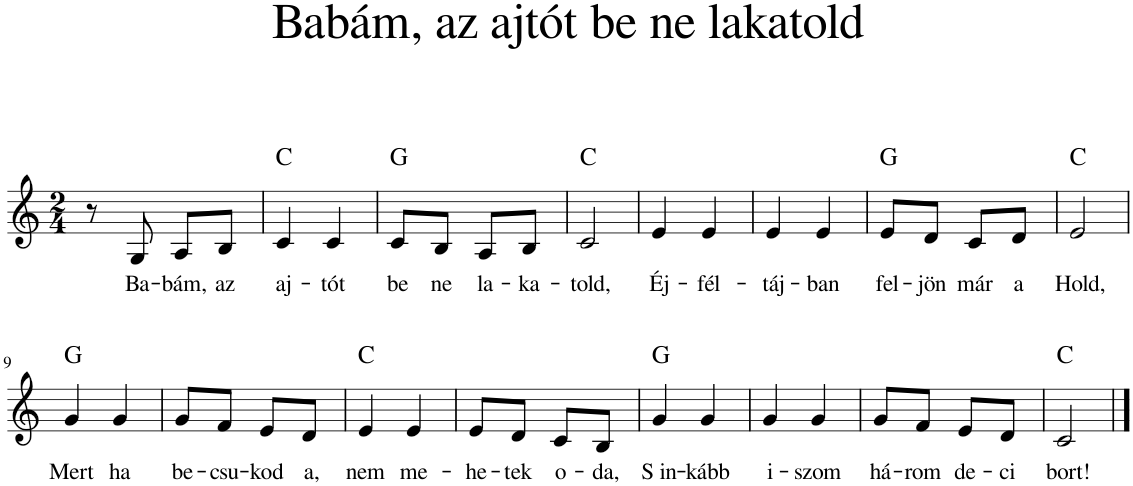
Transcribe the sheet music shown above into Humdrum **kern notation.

**kern	**text	**harte
*part1	*part1	*part1
*staff1	*staff1	*
*I"Piano	*	*
*I'Pno	*	*
*clefG2	*	*
*k[]	*	*
*M2/4	*	*
=1	=1	=1
8r	.	.
!	!LO:LY:b	!
8G/	Ba-	.
!	!LO:LY:b	!
8A/L	-bám,	.
!	!LO:LY:b	!
8B/J	az	.
=2	=2	=2
!	!LO:LY:b	!
4c/	aj-	C:maj
!	!LO:LY:b	!
4c/	-tót	.
=3	=3	=3
!	!LO:LY:b	!
8c/L	be	G:maj
!	!LO:LY:b	!
8B/J	ne	.
!	!LO:LY:b	!
8A/L	la-	.
!	!LO:LY:b	!
8B/J	-ka-	.
=4	=4	=4
!	!LO:LY:b	!
2c/	-told,	C:maj
=5	=5	=5
!	!LO:LY:b	!
4e/	Éj-	.
!	!LO:LY:b	!
4e/	-fél-	.
=6	=6	=6
!	!LO:LY:b	!
4e/	-táj-	.
!	!LO:LY:b	!
4e/	-ban	.
=7	=7	=7
!	!LO:LY:b	!
8e/L	fel-	G:maj
!	!LO:LY:b	!
8d/J	-jön	.
!	!LO:LY:b	!
8c/L	már	.
!	!LO:LY:b	!
8d/J	a	.
=8	=8	=8
!	!LO:LY:b	!
2e/	Hold,	C:maj
!!LO:LB:g=z
=9	=9	=9
!	!LO:LY:b	!
4g/	Mert	G:maj
!	!LO:LY:b	!
4g/	ha	.
=10	=10	=10
!	!LO:LY:b	!
8g/L	be-	.
!	!LO:LY:b	!
8f/J	-csu-	.
!	!LO:LY:b	!
8e/L	-kod	.
!	!LO:LY:b	!
8d/J	a,	.
=11	=11	=11
!	!LO:LY:b	!
4e/	nem	C:maj
!	!LO:LY:b	!
4e/	me-	.
=12	=12	=12
!	!LO:LY:b	!
8e/L	-he-	.
!	!LO:LY:b	!
8d/J	-tek	.
!	!LO:LY:b	!
8c/L	o-	.
!	!LO:LY:b	!
8B/J	-da,	.
=13	=13	=13
!	!LO:LY:b	!
4g/	S in-	G:maj
!	!LO:LY:b	!
4g/	-kább	.
=14	=14	=14
!	!LO:LY:b	!
4g/	i-	.
!	!LO:LY:b	!
4g/	-szom	.
=15	=15	=15
!	!LO:LY:b	!
8g/L	há-	.
!	!LO:LY:b	!
8f/J	-rom	.
!	!LO:LY:b	!
8e/L	de-	.
!	!LO:LY:b	!
8d/J	-ci	.
=16	=16	=16
!	!LO:LY:b	!
2c/	bort!	C:maj
==	==	==
*-	*-	*-
